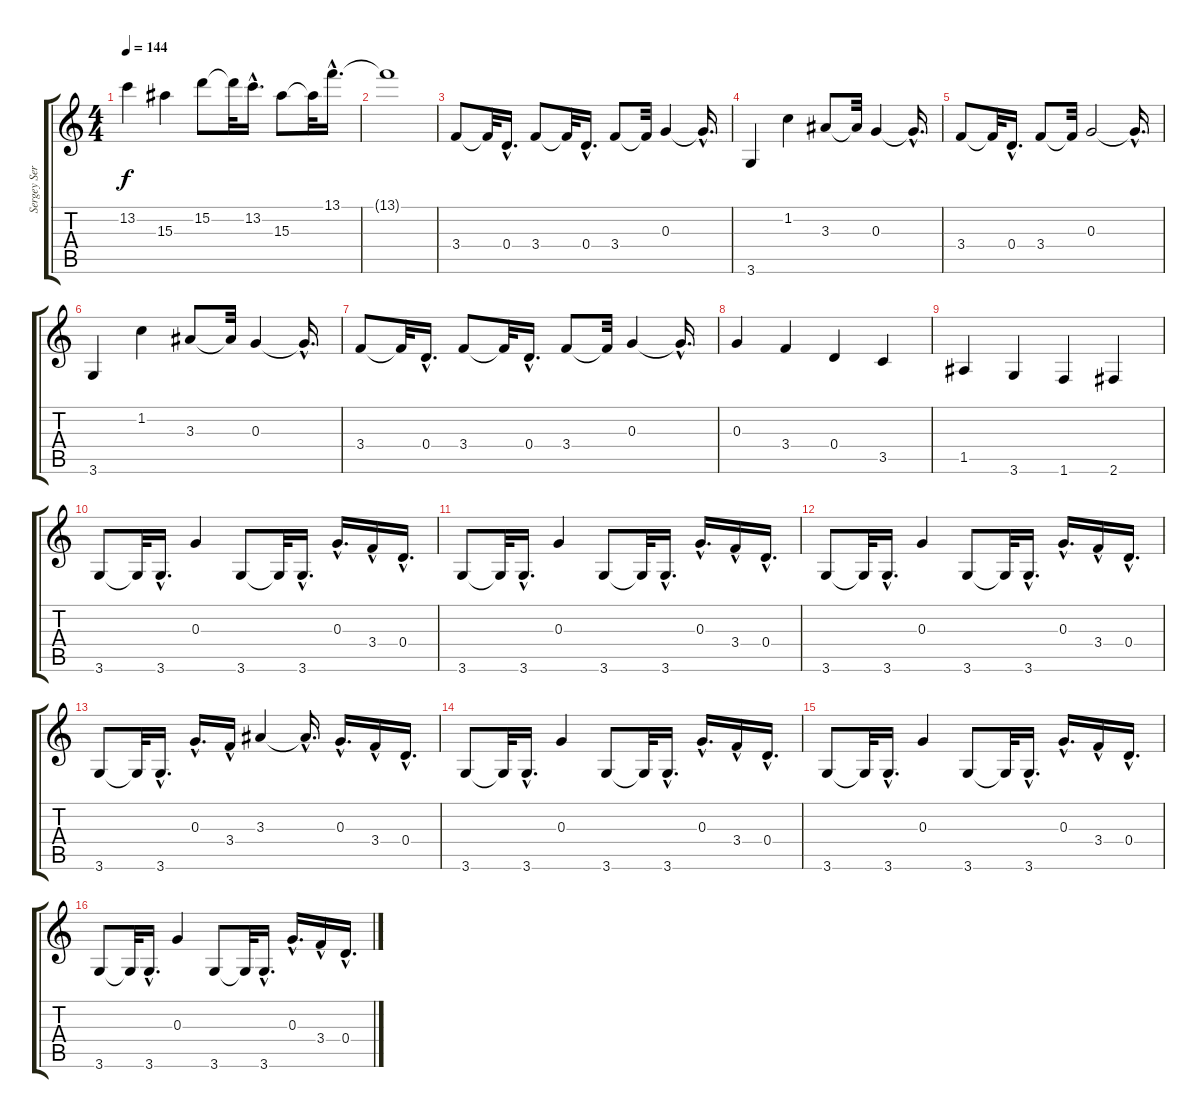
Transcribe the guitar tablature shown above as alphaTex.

\track ("Sergey Seryogin" "Sergey Ser") {instrument distortionguitar}
\staff {score tabs}
\tuning (E4 B3 G3 D3 A2 E2) {hide}
\ts (4 4)
\tempo 144
\clef g2
\ks c
13.2{t}.4{dy f} 15.3.4 15.2.8 15.2{t}.32 13.2{hac}.16{d} 15.3.8 15.3{t}.32 13.1{hac}.16{d} |
13.1{t}.1 |
3.4.8 3.4{t}.32 0.4{hac}.16{d} 3.4.8 3.4{t}.32 0.4{hac}.16{d} 3.4.8 3.4{t}.32 0.3.4 0.3{hac t}.16{d} |
3.6.4 1.2.4 3.3.8 3.3{t}.32 0.3.4 0.3{hac t}.16{d} |
3.4.8 3.4{t}.32 0.4{hac}.16{d} 3.4.8 3.4{t}.32 0.3.2 0.3{hac t}.16{d} |
3.6.4 1.2.4 3.3.8 3.3{t}.32 0.3.4 0.3{hac t}.16{d} |
3.4.8 3.4{t}.32 0.4{hac}.16{d} 3.4.8 3.4{t}.32 0.4{hac}.16{d} 3.4.8 3.4{t}.32 0.3.4 0.3{hac t}.16{d} |
0.3.4 3.4.4 0.4.4 3.5.4 |
1.5.4 3.6.4 1.6.4 2.6.4 |
3.6.8 3.6{t}.32 3.6{hac}.16{d} 0.3.4 3.6.8 3.6{t}.32 3.6{hac}.16{d} 0.3{hac}.16{d} 3.4{hac}.16 0.4{hac}.16{d} |
3.6.8 3.6{t}.32 3.6{hac}.16{d} 0.3.4 3.6.8 3.6{t}.32 3.6{hac}.16{d} 0.3{hac}.16{d} 3.4{hac}.16 0.4{hac}.16{d} |
3.6.8 3.6{t}.32 3.6{hac}.16{d} 0.3.4 3.6.8 3.6{t}.32 3.6{hac}.16{d} 0.3{hac}.16{d} 3.4{hac}.16 0.4{hac}.16{d} |
3.6.8 3.6{t}.32 3.6{hac}.16{d} 0.3{hac}.16{d} 3.4{hac}.16 3.3.4 3.3{hac t}.16{d} 0.3{hac}.16{d} 3.4{hac}.16 0.4{hac}.16{d} |
3.6.8 3.6{t}.32 3.6{hac}.16{d} 0.3.4 3.6.8 3.6{t}.32 3.6{hac}.16{d} 0.3{hac}.16{d} 3.4{hac}.16 0.4{hac}.16{d} |
3.6.8 3.6{t}.32 3.6{hac}.16{d} 0.3.4 3.6.8 3.6{t}.32 3.6{hac}.16{d} 0.3{hac}.16{d} 3.4{hac}.16 0.4{hac}.16{d} |
3.6.8 3.6{t}.32 3.6{hac}.16{d} 0.3.4 3.6.8 3.6{t}.32 3.6{hac}.16{d} 0.3{hac}.16{d} 3.4{hac}.16 0.4{hac}.16{d}
